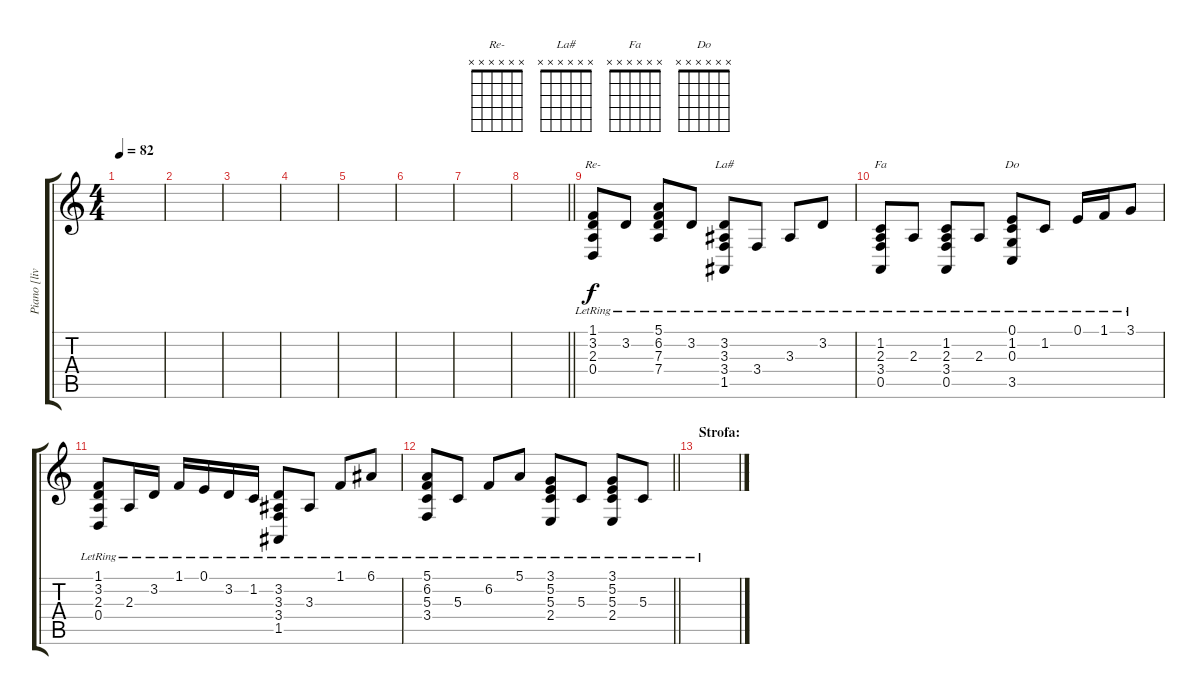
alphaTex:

\track ("Piano [live version]" "Piano [liv") {instrument brightacousticpiano}
\staff {score tabs}
\tuning (E4 B3 G3 D3 A2 E2) {hide}
\chord ("Re-" x x x x x x)
\chord ("La#" x x x x x x)
\chord ("Fa" x x x x x x)
\chord ("Do" x x x x x x)
\ts (4 4)
\tempo 82
\clef g2
\ks c
|
|
|
|
|
|
|
\barLineRight lightlight
|
(1.1{lr} 3.2{lr} 2.3{lr} 0.4{lr}).8{ch "Re-"} 3.2{lr}.8 (5.1{lr} 6.2{lr} 7.3{lr} 7.4{lr}).8 3.2{lr}.8 (3.2{lr} 3.3{lr} 3.4{lr} 1.5{lr}).8{ch "La#"} 3.4{lr}.8 3.3{lr}.8 3.2{lr}.8 |
(1.2{lr} 2.3{lr} 3.4{lr} 0.5{lr}).8{ch "Fa"} 2.3{lr}.8 (1.2{lr} 2.3{lr} 3.4{lr} 0.5{lr}).8 2.3{lr}.8 (0.1{lr} 1.2{lr} 0.3{lr} 3.5{lr}).8{ch "Do"} 1.2{lr}.8 0.1{lr}.16 1.1{lr}.16 3.1{lr}.8 |
(1.1{lr} 3.2{lr} 2.3{lr} 0.4{lr}).8 2.3{lr}.16 3.2{lr}.16 1.1{lr}.16 0.1{lr}.16 3.2{lr}.16 1.2{lr}.16 (3.2{lr} 3.3{lr} 3.4{lr} 1.5{lr}).8 3.3{lr}.8 1.1{lr}.8 6.1{lr}.8 |
\barLineRight lightlight
(5.1{lr} 6.2{lr} 5.3{lr} 3.4{lr}).8 5.3{lr}.8 6.2{lr}.8 5.1{lr}.8 (3.1{lr} 5.2{lr} 5.3{lr} 2.4{lr}).8 5.3{lr}.8 (3.1{lr} 5.2{lr} 5.3{lr} 2.4{lr}).8 5.3{lr}.8 |
\section ("" "Strofa:")
